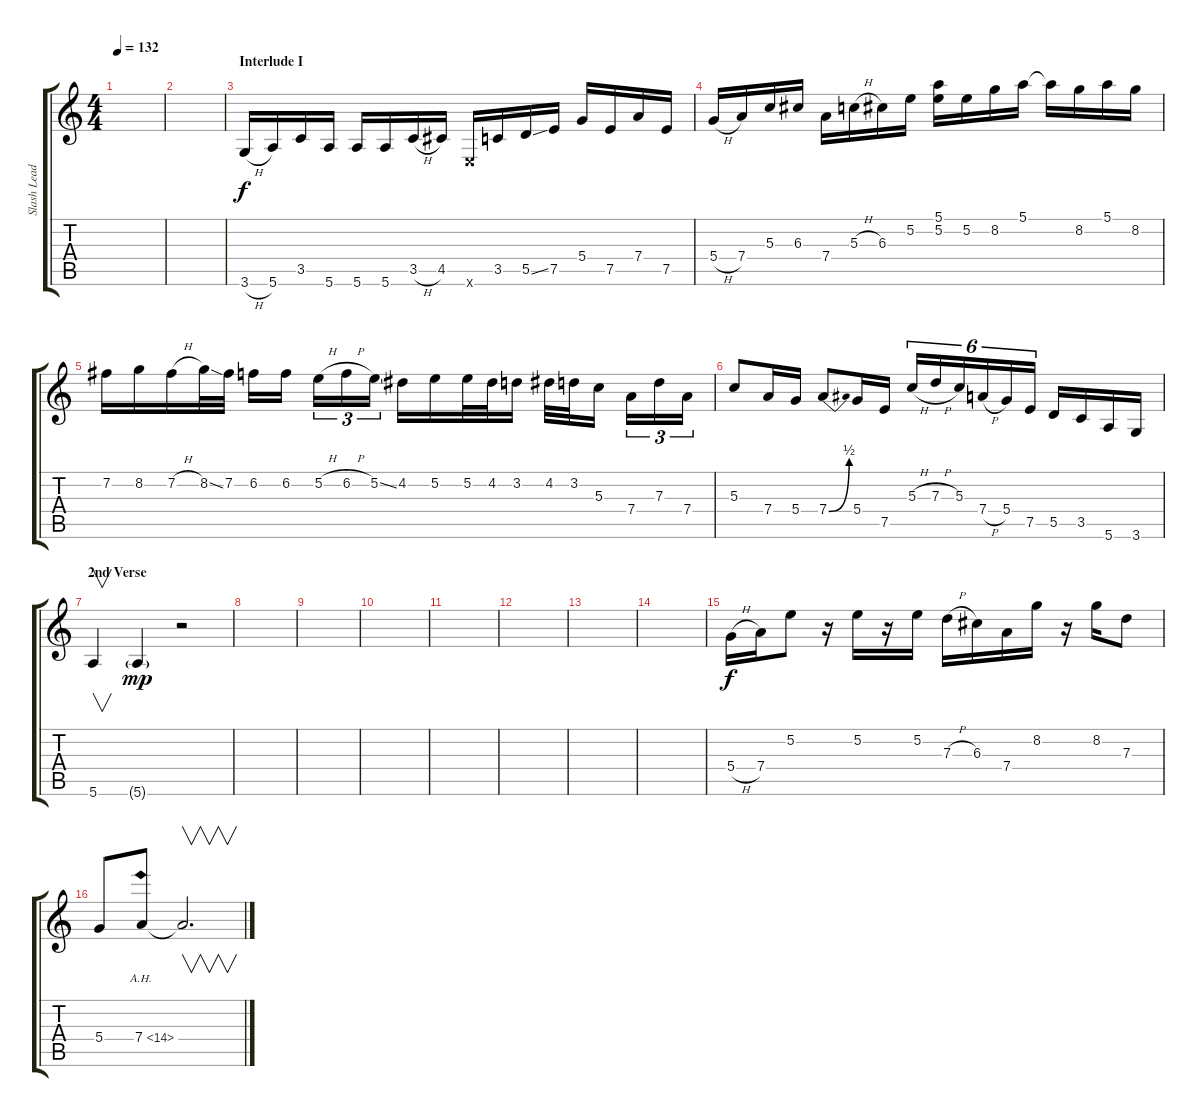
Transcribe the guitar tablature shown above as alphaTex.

\track ("Slash Lead" "Slash Lead") {instrument overdrivenguitar}
\staff {score tabs}
\tuning (E4 B3 G3 D3 A2 E2) {hide}
\ts (4 4)
\tempo 132
\clef g2
\ks c
|
|
\section ("" "Interlude I")
3.6{h}.16 5.6.16 3.5.16 5.6.16 5.6.16 5.6.16 3.5{h}.16 4.5.16 0.6{x}.16 3.5.16 5.5{ss}.16 7.5.16 5.4.16 7.5.16 7.4.16 7.5.16 |
5.4{h}.16 7.4.16 5.3.16 6.3.16 7.4.16 5.3{h}.16 6.3.16 5.2.16 (5.1 5.2).16 5.2.16 8.2.16 5.1.16 5.1{t}.16 8.2.16 5.1.16 8.2.16 |
7.2.16 8.2.16 7.2{h}.16 8.2{ss}.32 7.2.32 6.2.16 6.2.16 5.2{h}.16{tu (3 2)} 6.2{h}.16{tu (3 2)} 5.2{ss}.16{tu (3 2)} 4.2.16 5.2.16 5.2.32 4.2.32 3.2.16 4.2.32 3.2.32 5.3.16 7.4.16{tu (3 2)} 7.3.16{tu (3 2)} 7.4.16{tu (3 2)} |
5.3.8 7.4.16 5.4.16 7.4{be (bend 0 0 60 2)}.8 5.4.16 7.5.16 5.3{h}.16{tu (6 4)} 7.3{h}.16{tu (6 4)} 5.3.16{tu (6 4)} 7.4{h}.16{tu (6 4)} 5.4.16{tu (6 4)} 7.5.16{tu (6 4)} 5.5.16 3.5.16 5.6.16 3.6.16 |
\section ("" "2nd Verse")
5.6.4{v} 5.6{g}.4{dy mp} r.2 |
|
|
|
|
|
|
|
5.4{h}.16{dy f} 7.4.16 5.2.8 r.16 5.2.16 r.16 5.2.16 7.3{h}.16 6.3.16 7.4.16 8.2.16 r.16 8.2.16 7.3.8 |
5.4.8 7.4{ah 7}.8 7.4{t}.2{v d}
